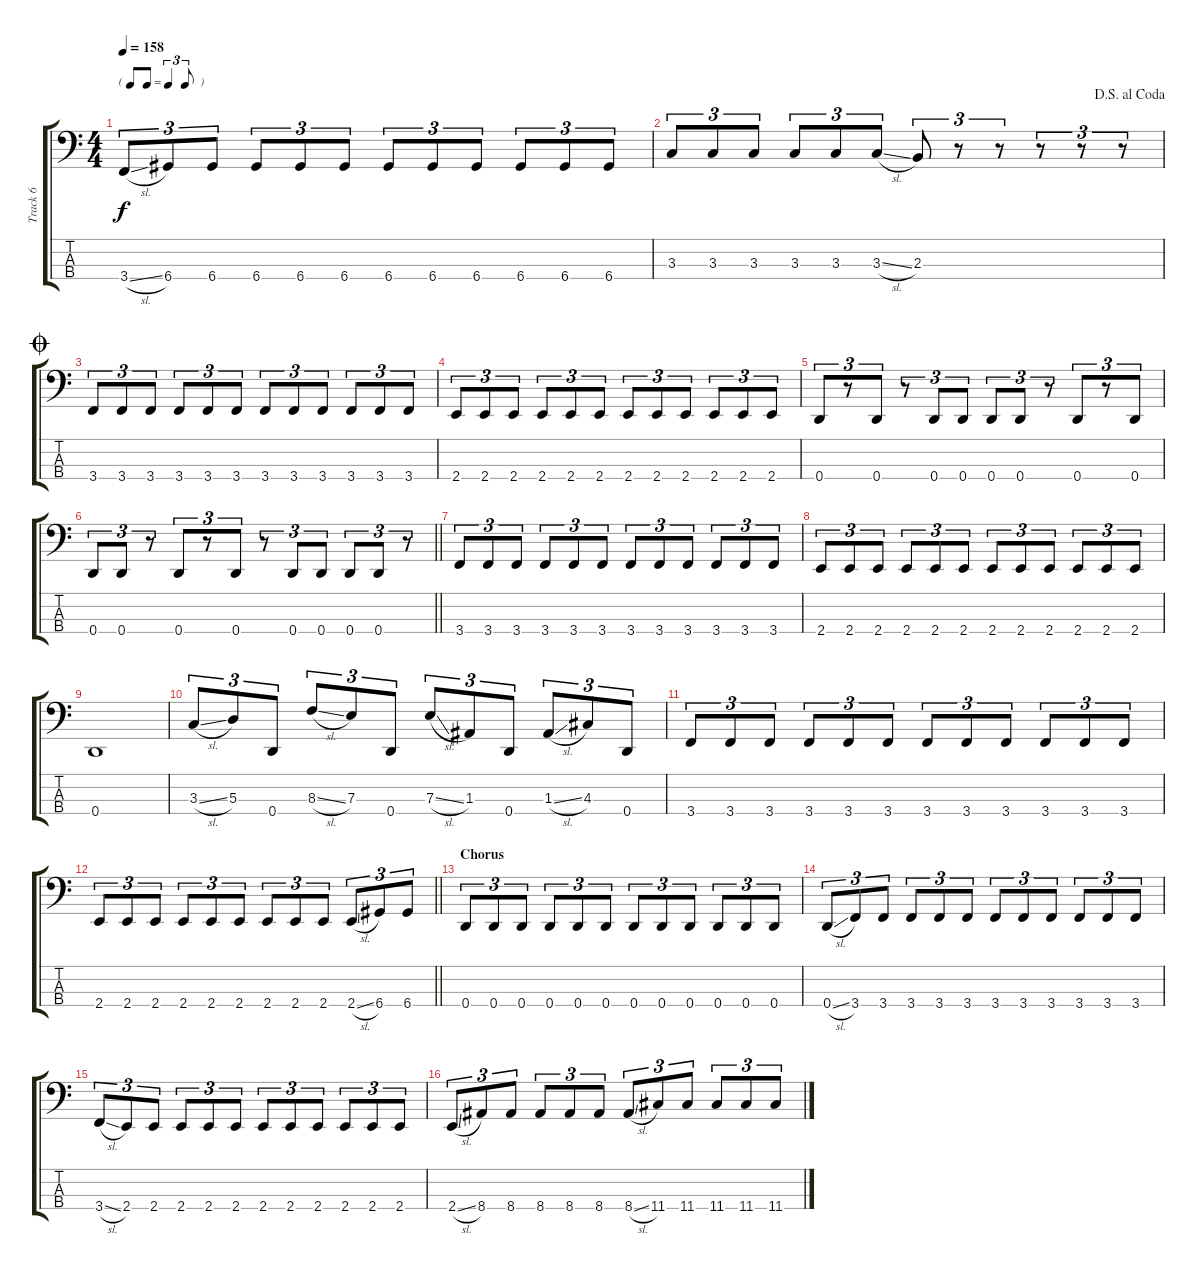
\track ("Track 6" "Track 6") {instrument electricbassfinger}
\staff {score tabs}
\tuning (G2 D2 A1 D1) {hide}
\ts (4 4)
\tf triplet8th
\tempo 158
\clef f4
\ks c
3.4{sl}.8{tu (3 2) dy f} 6.4.8{tu (3 2)} 6.4.8{tu (3 2)} 6.4.8{tu (3 2)} 6.4.8{tu (3 2)} 6.4.8{tu (3 2)} 6.4.8{tu (3 2)} 6.4.8{tu (3 2)} 6.4.8{tu (3 2)} 6.4.8{tu (3 2)} 6.4.8{tu (3 2)} 6.4.8{tu (3 2)} |
\jump dalsegnoalcoda
3.3.8{tu (3 2)} 3.3.8{tu (3 2)} 3.3.8{tu (3 2)} 3.3.8{tu (3 2)} 3.3.8{tu (3 2)} 3.3{sl}.8{tu (3 2)} 2.3.8{tu (3 2)} r.8{tu (3 2)} r.8{tu (3 2)} r.8{tu (3 2)} r.8{tu (3 2)} r.8{tu (3 2)} |
\jump coda
3.4.8{tu (3 2)} 3.4.8{tu (3 2)} 3.4.8{tu (3 2)} 3.4.8{tu (3 2)} 3.4.8{tu (3 2)} 3.4.8{tu (3 2)} 3.4.8{tu (3 2)} 3.4.8{tu (3 2)} 3.4.8{tu (3 2)} 3.4.8{tu (3 2)} 3.4.8{tu (3 2)} 3.4.8{tu (3 2)} |
2.4.8{tu (3 2)} 2.4.8{tu (3 2)} 2.4.8{tu (3 2)} 2.4.8{tu (3 2)} 2.4.8{tu (3 2)} 2.4.8{tu (3 2)} 2.4.8{tu (3 2)} 2.4.8{tu (3 2)} 2.4.8{tu (3 2)} 2.4.8{tu (3 2)} 2.4.8{tu (3 2)} 2.4.8{tu (3 2)} |
0.4.8{tu (3 2)} r.8{tu (3 2)} 0.4.8{tu (3 2)} r.8{tu (3 2)} 0.4.8{tu (3 2)} 0.4.8{tu (3 2)} 0.4.8{tu (3 2)} 0.4.8{tu (3 2)} r.8{tu (3 2)} 0.4.8{tu (3 2)} r.8{tu (3 2)} 0.4.8{tu (3 2)} |
\barLineRight lightlight
0.4.8{tu (3 2)} 0.4.8{tu (3 2)} r.8{tu (3 2)} 0.4.8{tu (3 2)} r.8{tu (3 2)} 0.4.8{tu (3 2)} r.8{tu (3 2)} 0.4.8{tu (3 2)} 0.4.8{tu (3 2)} 0.4.8{tu (3 2)} 0.4.8{tu (3 2)} r.8{tu (3 2)} |
3.4.8{tu (3 2)} 3.4.8{tu (3 2)} 3.4.8{tu (3 2)} 3.4.8{tu (3 2)} 3.4.8{tu (3 2)} 3.4.8{tu (3 2)} 3.4.8{tu (3 2)} 3.4.8{tu (3 2)} 3.4.8{tu (3 2)} 3.4.8{tu (3 2)} 3.4.8{tu (3 2)} 3.4.8{tu (3 2)} |
2.4.8{tu (3 2)} 2.4.8{tu (3 2)} 2.4.8{tu (3 2)} 2.4.8{tu (3 2)} 2.4.8{tu (3 2)} 2.4.8{tu (3 2)} 2.4.8{tu (3 2)} 2.4.8{tu (3 2)} 2.4.8{tu (3 2)} 2.4.8{tu (3 2)} 2.4.8{tu (3 2)} 2.4.8{tu (3 2)} |
0.4.1 |
3.3{sl}.8{tu (3 2)} 5.3.8{tu (3 2)} 0.4.8{tu (3 2)} 8.3{sl}.8{tu (3 2)} 7.3.8{tu (3 2)} 0.4.8{tu (3 2)} 7.3{sl}.8{tu (3 2)} 1.3.8{tu (3 2)} 0.4.8{tu (3 2)} 1.3{sl}.8{tu (3 2)} 4.3.8{tu (3 2)} 0.4.8{tu (3 2)} |
3.4.8{tu (3 2)} 3.4.8{tu (3 2)} 3.4.8{tu (3 2)} 3.4.8{tu (3 2)} 3.4.8{tu (3 2)} 3.4.8{tu (3 2)} 3.4.8{tu (3 2)} 3.4.8{tu (3 2)} 3.4.8{tu (3 2)} 3.4.8{tu (3 2)} 3.4.8{tu (3 2)} 3.4.8{tu (3 2)} |
\barLineRight lightlight
2.4.8{tu (3 2)} 2.4.8{tu (3 2)} 2.4.8{tu (3 2)} 2.4.8{tu (3 2)} 2.4.8{tu (3 2)} 2.4.8{tu (3 2)} 2.4.8{tu (3 2)} 2.4.8{tu (3 2)} 2.4.8{tu (3 2)} 2.4{sl}.8{tu (3 2)} 6.4.8{tu (3 2)} 6.4.8{tu (3 2)} |
\section ("" "Chorus")
0.4.8{tu (3 2)} 0.4.8{tu (3 2)} 0.4.8{tu (3 2)} 0.4.8{tu (3 2)} 0.4.8{tu (3 2)} 0.4.8{tu (3 2)} 0.4.8{tu (3 2)} 0.4.8{tu (3 2)} 0.4.8{tu (3 2)} 0.4.8{tu (3 2)} 0.4.8{tu (3 2)} 0.4.8{tu (3 2)} |
0.4{sl}.8{tu (3 2)} 3.4.8{tu (3 2)} 3.4.8{tu (3 2)} 3.4.8{tu (3 2)} 3.4.8{tu (3 2)} 3.4.8{tu (3 2)} 3.4.8{tu (3 2)} 3.4.8{tu (3 2)} 3.4.8{tu (3 2)} 3.4.8{tu (3 2)} 3.4.8{tu (3 2)} 3.4.8{tu (3 2)} |
3.4{sl}.8{tu (3 2)} 2.4.8{tu (3 2)} 2.4.8{tu (3 2)} 2.4.8{tu (3 2)} 2.4.8{tu (3 2)} 2.4.8{tu (3 2)} 2.4.8{tu (3 2)} 2.4.8{tu (3 2)} 2.4.8{tu (3 2)} 2.4.8{tu (3 2)} 2.4.8{tu (3 2)} 2.4.8{tu (3 2)} |
2.4{sl}.8{tu (3 2)} 8.4.8{tu (3 2)} 8.4.8{tu (3 2)} 8.4.8{tu (3 2)} 8.4.8{tu (3 2)} 8.4.8{tu (3 2)} 8.4{sl}.8{tu (3 2)} 11.4.8{tu (3 2)} 11.4.8{tu (3 2)} 11.4.8{tu (3 2)} 11.4.8{tu (3 2)} 11.4.8{tu (3 2)}
